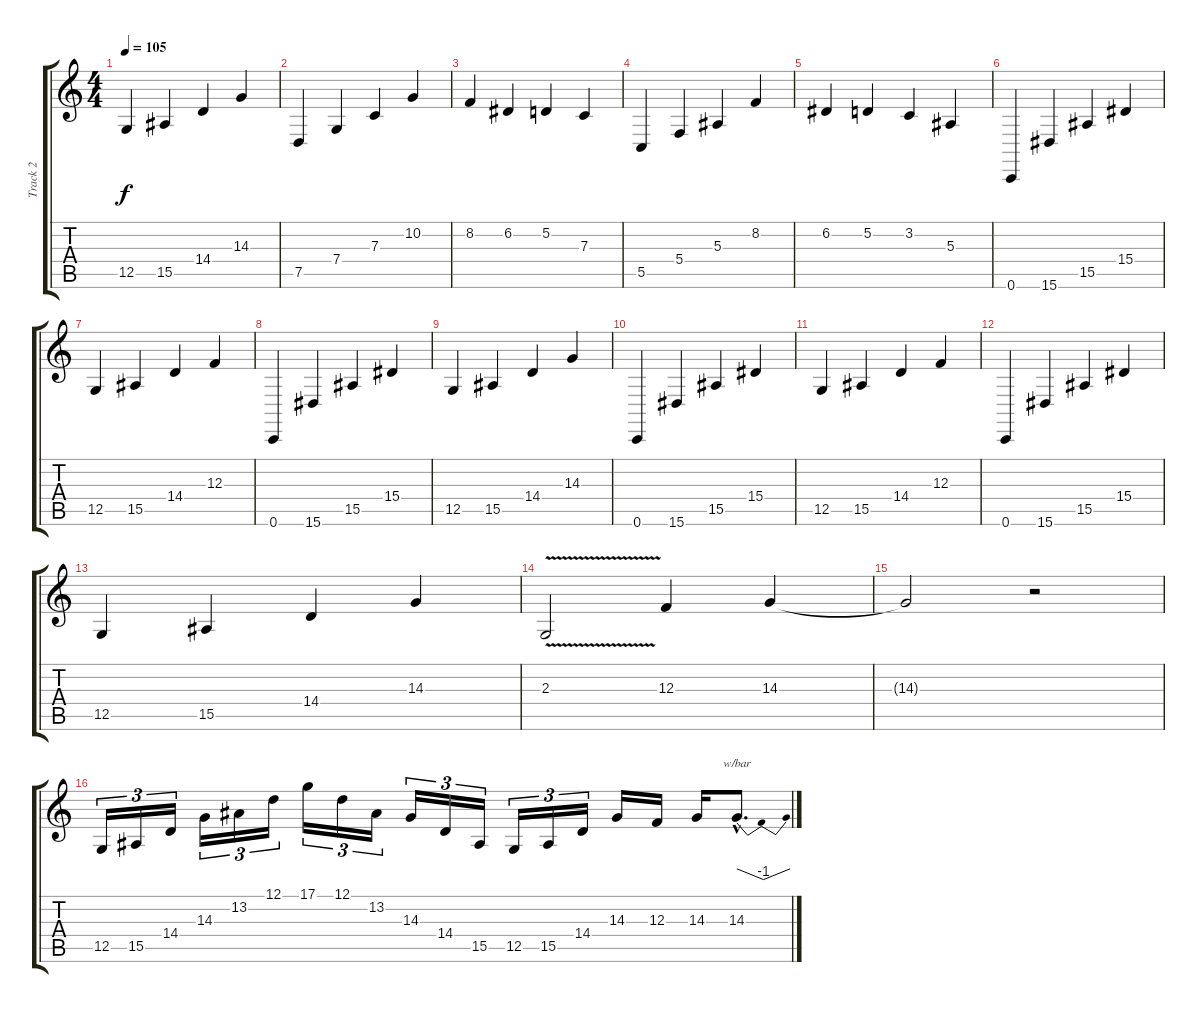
\track ("Track 2" "Track 2") {instrument pad2warm}
\staff {score tabs}
\tuning (D4 A3 F3 C3 G2 C2) {hide}
\ts (4 4)
\tempo 105
\clef g2
\ks c
12.5.4{dy f} 15.5.4 14.4.4 14.3.4 |
7.5.4 7.4.4 7.3.4 10.2.4 |
8.2.4 6.2.4 5.2.4 7.3.4 |
5.5.4 5.4.4 5.3.4 8.2.4 |
6.2.4 5.2.4 3.2.4 5.3.4 |
0.6.4 15.6.4 15.5.4 15.4.4 |
12.5.4 15.5.4 14.4.4 12.3.4 |
0.6.4 15.6.4 15.5.4 15.4.4 |
12.5.4 15.5.4 14.4.4 14.3.4 |
0.6.4 15.6.4 15.5.4 15.4.4 |
12.5.4 15.5.4 14.4.4 12.3.4 |
0.6.4 15.6.4 15.5.4 15.4.4 |
12.5.4 15.5.4 14.4.4 14.3.4 |
2.3{v}.2 12.3.4 14.3.4 |
14.3{t}.2 r.2 |
12.5.16{tu (3 2)} 15.5.16{tu (3 2)} 14.4.16{tu (3 2)} 14.3.16{tu (3 2)} 13.2.16{tu (3 2)} 12.1.16{tu (3 2)} 17.1.16{tu (3 2)} 12.1.16{tu (3 2)} 13.2.16{tu (3 2)} 14.3.16{tu (3 2)} 14.4.16{tu (3 2)} 15.5.16{tu (3 2)} 12.5.16{tu (3 2)} 15.5.16{tu (3 2)} 14.4.16{tu (3 2)} 14.3.16 12.3.16 14.3.16 14.3{hac}.8{d tbe (dip default 0 0 30 -4 60 0)}
